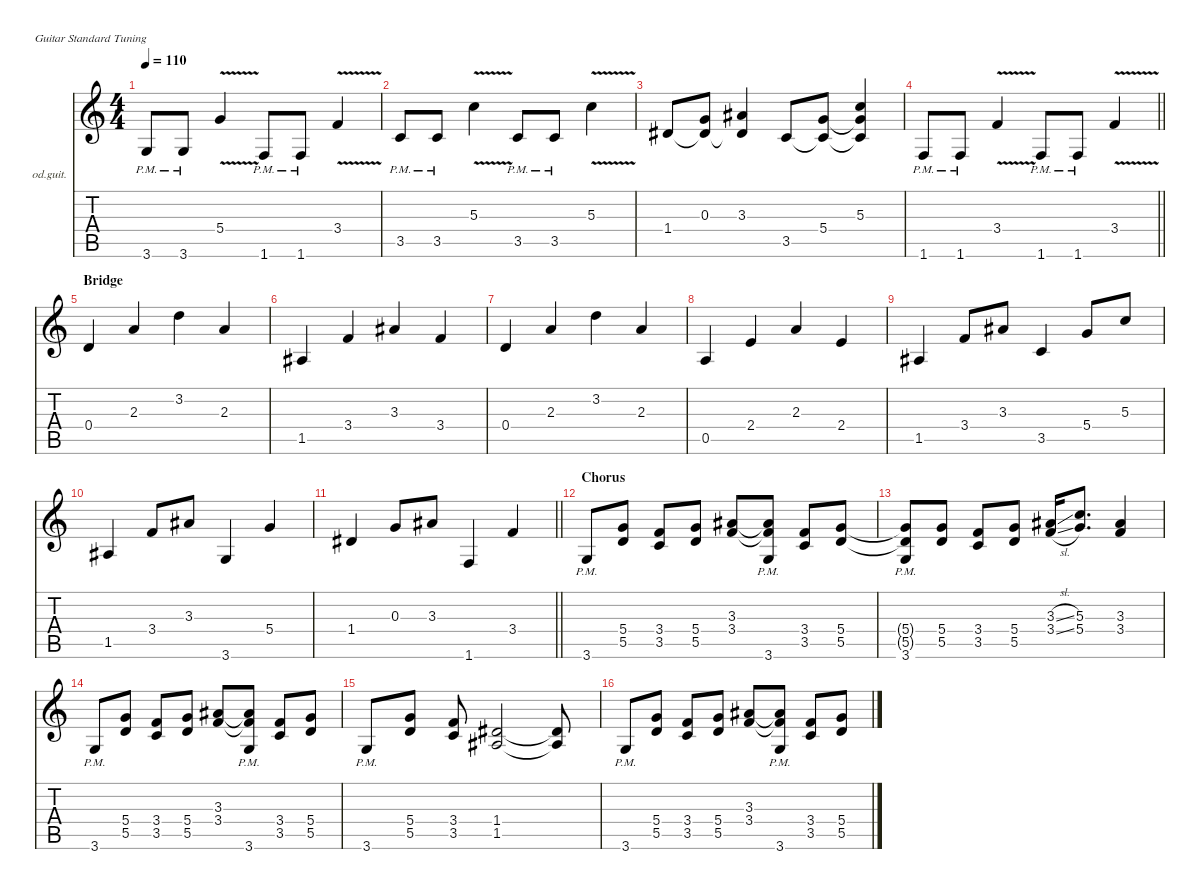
\defaultSystemsLayout 4
\hideDynamics
\bracketExtendMode nobrackets
\firstSystemTrackNameOrientation horizontal
\otherSystemsTrackNameOrientation horizontal
\track ("Gitar 2" "od.guit.") {solo instrument overdrivenguitar}
\staff {score tabs}
\tuning (E4 B3 G3 D3 A2 E2)
\ts (4 4)
\tempo 110
\clef g2
\ks c
3.6{pm}.8{dy f} 3.6{pm}.8 5.4{v}.4 1.6{pm}.8 1.6{pm}.8 3.4{v}.4 |
3.5{pm}.8 3.5{pm}.8 5.3{v}.4 3.5{pm}.8 3.5{pm}.8 5.3{v}.4 |
1.4.8 (0.3 1.4{t}).8 (3.3 1.4{t}).4 3.5.8 (5.4 3.5{t}).8 (5.3 5.4{t} 3.5{t}).4 |
\barLineRight lightlight
1.6{pm}.8 1.6{pm}.8 3.4{v}.4 1.6{pm}.8 1.6{pm}.8 3.4{v}.4 |
\section ("" "Bridge")
0.4.4 2.3.4 3.2.4 2.3.4 |
1.5.4 3.4.4 3.3.4 3.4.4 |
0.4.4 2.3.4 3.2.4 2.3.4 |
0.5.4 2.4.4 2.3.4 2.4.4 |
1.5.4 3.4.8 3.3.8 3.5.4 5.4.8 5.3.8 |
1.5.4 3.4.8 3.3.8 3.6.4 5.4.4 |
\barLineRight lightlight
1.4.4 0.3.8 3.3.8 1.6.4 3.4.4 |
\section ("" "Chorus")
3.6{pm}.8 (5.4 5.5).8 (3.4 3.5).8 (5.4 5.5).8 (3.3 3.4).8 (3.6{pm} 3.3{t} 3.4{t}).8 (3.4 3.5).8 (5.4 5.5).8 |
(3.6{pm} 5.4{t} 5.5{t}).8 (5.4 5.5).8 (3.4 3.5).8 (5.4 5.5).8 (3.3{sl} 3.4{sl}).16 (5.3 5.4).8{d} (3.3 3.4).4 |
3.6{pm}.8 (5.4 5.5).8 (3.4 3.5).8 (5.4 5.5).8 (3.3 3.4).8 (3.6{pm} 3.4{t} 3.3{t}).8 (3.4 3.5).8 (5.4 5.5).8 |
3.6{pm}.8 (5.4 5.5).8 (3.4 3.5).8 (1.4 1.5).2 (1.4{t} 1.5{t}).8 |
3.6{pm}.8 (5.4 5.5).8 (3.4 3.5).8 (5.4 5.5).8 (3.3 3.4).8 (3.6{pm} 3.3{t} 3.4{t}).8 (3.4 3.5).8 (5.4 5.5).8
